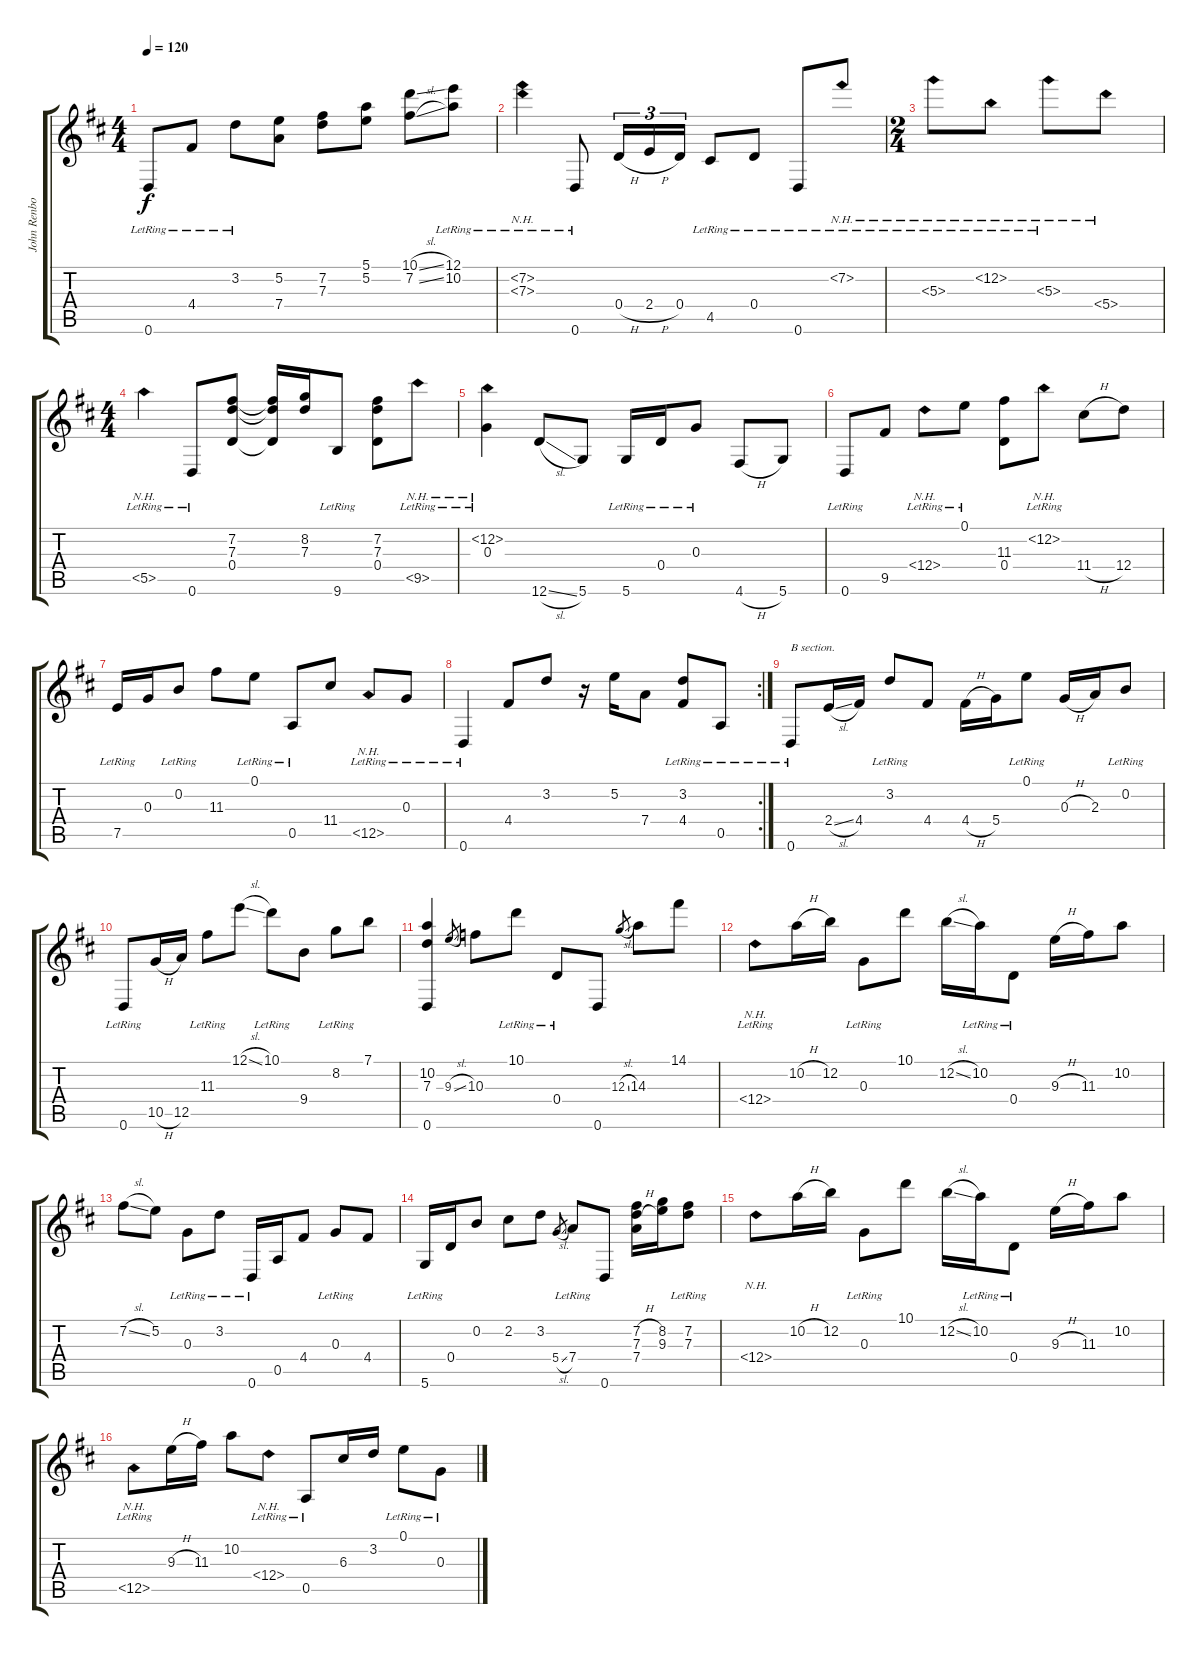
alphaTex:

\track ("John Renbourn" "John Renbo") {instrument acousticguitarsteel}
\staff {score tabs}
\tuning (E4 B3 G3 D3 A2 D2) {hide}
\ts (4 4)
\tempo 120
\clef g2
\ks d
0.6{lr}.8{dy f} 4.4{lr}.8 3.2{lr}.8 (5.2 7.4).8 (7.2 7.3).8 (5.1 5.2).8 (10.1{sl} 7.2{sl}).8 (12.1{lr} 10.2{lr}).8 |
(7.2{nh lr} 7.3{nh lr}).4 0.6{lr}.8 0.4{h}.16{tu (3 2)} 2.4{h}.16{tu (3 2)} 0.4.16{tu (3 2)} 4.5{lr}.8 0.4{lr}.8 0.6{lr}.8 7.2{nh lr}.8 |
\ts (2 4)
5.3{nh lr}.8 12.2{nh lr}.8 5.3{nh lr}.8 5.4{nh}.8 |
\ts (4 4)
5.5{nh lr}.4 0.6{lr}.8 (7.2 7.3 0.4).8 (7.2{t} 7.3{t} 0.4{t}).16 (8.2 7.3).16 9.6{lr}.8 (7.2 7.3 0.4).8 9.5{nh lr}.8 |
(12.2{nh lr} 0.3).4 12.6{sl}.8 5.6.8 5.6{lr}.16 0.4{lr}.16 0.3{lr}.8 4.6{h}.8 5.6.8 |
0.6{lr}.8 9.5.8 12.4{nh lr}.8 0.1{lr}.8 (11.3 0.4).8 12.2{nh lr}.8 11.4{h}.8 12.4.8 |
7.5{lr}.16 0.3.16 0.2{lr}.8 11.3.8 0.1{lr}.8 0.5{lr}.8 11.4.8 12.5{nh lr}.8 0.3{lr}.8 |
\rc 2
0.6{lr}.4 4.4.8 3.2.8 r.16 5.2.16 7.4.8 (3.2{lr} 4.4).8 0.5{lr}.8 |
0.6{lr}.8{txt "B section."} 2.4{sl}.16 4.4.16 3.2{lr}.8 4.4.8 4.4{h}.16 5.4.16 0.1{lr}.8 0.3{h}.16 2.3.16 0.2{lr}.8 |
0.6{lr}.8 10.5{h}.16 12.5.16 11.3{lr}.8 12.1{sl}.8 10.1{lr}.8 9.4.8 8.2{lr}.8 7.1.8 |
(10.2 7.3 0.6).4 9.3{sl}.8{gr} 10.3.8 10.1{lr}.8 0.4{lr}.8 0.6.8 12.3{sl}.8{gr} 14.3.8 14.1.8 |
12.4{nh lr}.8 10.2{h}.16 12.2.16 0.3{lr}.8 10.1.8 12.2{sl}.16 10.2{lr}.16 0.4{lr}.8 9.3{h}.16 11.3.16 10.2.8 |
7.2{sl}.8 5.2.8 0.3{lr}.8 3.2{lr}.8 0.6{lr}.16 0.5.16 4.4.8 0.3{lr}.8 4.4.8 |
5.6{lr}.16 0.4.16 0.2.8 2.2.8 3.2.8 5.4{sl}.8{gr} 7.4{lr}.8 0.6.8 (7.2{h} 7.3{h} 7.4).16 (8.2 9.3).16 (7.2{lr} 7.3{lr}).8 |
12.4{nh}.8 10.2{h}.16 12.2.16 0.3{lr}.8 10.1.8 12.2{sl}.16 10.2{lr}.16 0.4{lr}.8 9.3{h}.16 11.3.16 10.2.8 |
12.5{nh lr}.8 9.3{h}.16 11.3.16 10.2.8 12.4{nh lr}.8 0.5{lr}.8 6.3.16 3.2.16 0.1{lr}.8 0.3{lr}.8
